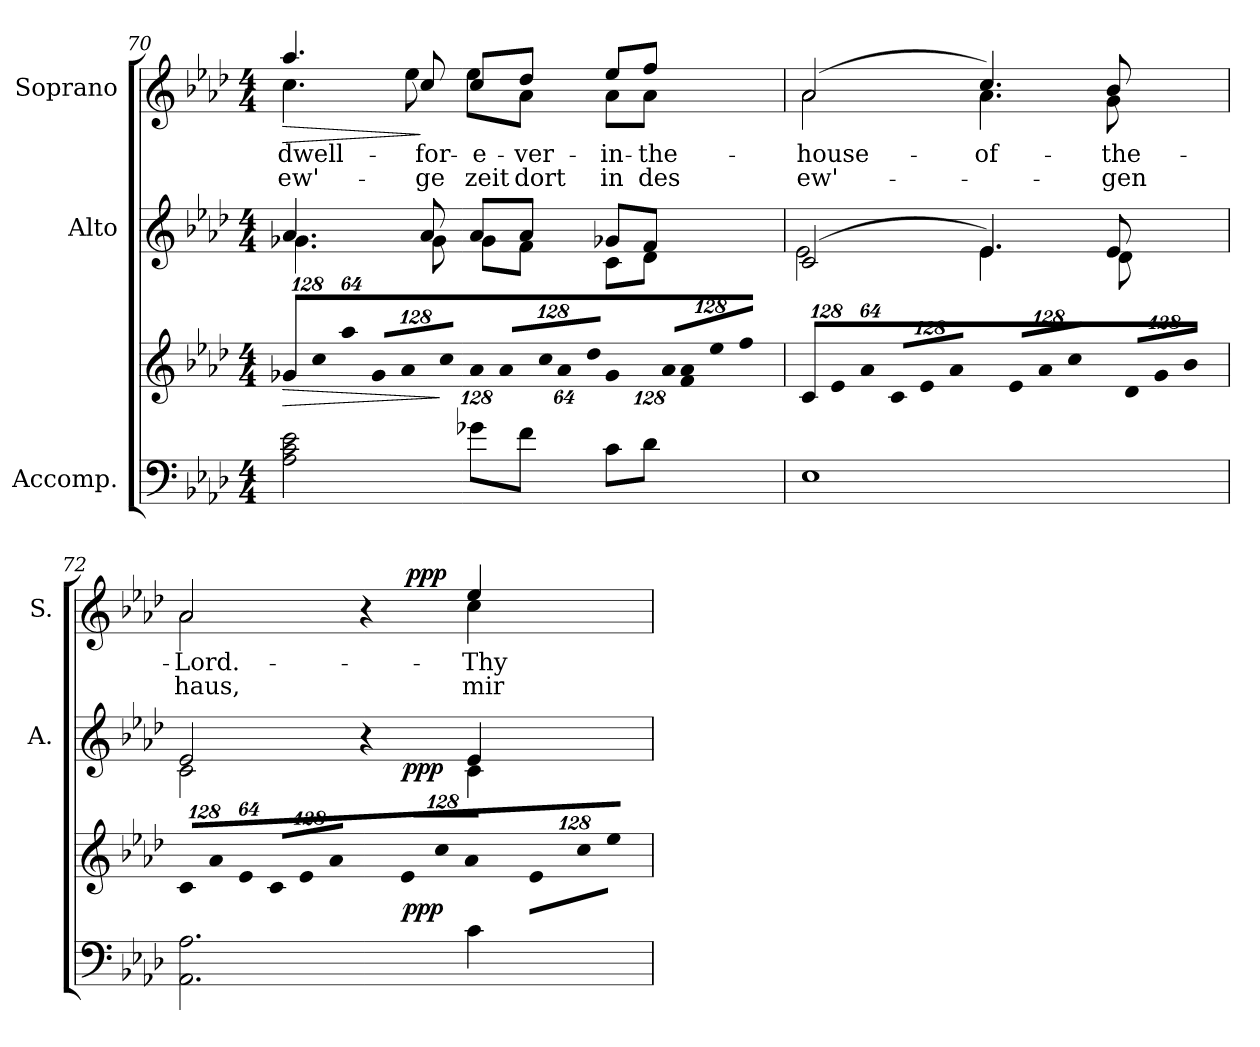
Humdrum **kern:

**kern	**kern	**dynam	**kern	**dynam	**kern	**text	**text	**dynam
*part3	*part3	*part3	*part2	*part2	*part1	*part1	*part1	*part1
*staff4	*staff3	*staff3/4	*staff2	*staff2	*staff1	*staff1	*staff1	*staff1
*I"Accomp.	*	*	*I"Alto	*	*I"Soprano	*	*	*
*	*	*	*I'A.	*	*I'S.	*	*	*
!!LO:LB:g=z
*clefF4	*clefG2	*	*clefG2	*	*clefG2	*	*	*
*k[b-e-a-d-]	*k[b-e-a-d-]	*	*k[b-e-a-d-]	*	*k[b-e-a-d-]	*	*	*
*A-:	*A-:	*	*A-:	*	*A-:	*	*	*
*M4/4	*M4/4	*	*M4/4	*	*M4/4	*	*	*
*	*Xbrackettup	*	*	*	*	*	*	*
=70	=70	=70	=70	=70	=70	=70	=70	=70
!	!LO:N:vis=8	!LO:HP:b	!	!	!	!	!	!
*	*^	*	*^	*	*	*	*	*
!	!	!	!	!	!	!	!	!LO:LY:b:color=#000000	!LO:LY:b:color=#000000	!LO:HP:b
*	*	*	*	*	*	*	*^	*	*	*
2A-i\ 2ci 2e-i	1024%85g-Xi\L	2ryy	>	4.a-i/	4.g-Xi\	.	4.aa-i/	4.cci\	-dwell-	ew'-	>
!	!LO:N:vis=8	!	!	!	!	!	!	!	!	!	!
.	1024%85cci\	.	.	.	.	.	.	.	.	.	.
!	!LO:N:vis=8	!	!	!	!	!	!	!	!	!	!
.	512%43aa-i\J	.	.	.	.	.	.	.	.	.	.
!	!LO:N:vis=8	!	!	!	!	!	!	!	!	!	!
.	1024%85g-i/L	.	.	.	.	.	.	.	.	.	.
!	!LO:N:vis=8	!	!	!	!	!	!	!	!	!	!
.	1024%85a-i/	.	.	.	.	.	.	.	.	.	.
!	!	!	!	!	!	!	!	!	!LO:LY:b:color=#000000	!LO:LY:b:color=#000000	!
.	.	.	.	8a-i/	8g-i\	.	8cci/	8ee-i\	-for-	-ge	]
!	!LO:N:vis=8	!	!	!	!	!	!	!	!	!	!
.	512%43cci/J	.	]	.	.	.	.	.	.	.	.
!	!LO:N:vis=8	!LO:N:vis=4	!	!	!	!	!	!	!	!	!
!	!	!	!	!	!	!	!	!	!LO:LY:b:color=#000000	!LO:LY:b:color=#000000	!
8g-Xi\L	1024%85a-i/L	512%85a-i\	.	8a-i/L	8g-i\L	.	8cci/L	8ee-i\L	-e-	zeit	.
!	!LO:N:vis=8	!	!	!	!	!	!	!	!	!	!
.	1024%85cci/	.	.	.	.	.	.	.	.	.	.
!	!	!	!	!	!	!	!	!	!LO:LY:b:color=#000000	!LO:LY:b:color=#000000	!
8fi\J	.	.	.	8a-i/J	8fi\J	.	8dd-i/J	8a-i\J	-ver-	dort	.
!	!LO:N:vis=8	!LO:N:vis=8	!	!	!	!	!	!	!	!	!
.	512%43dd-i/J	512%43a-i\	.	.	.	.	.	.	.	.	.
!	!LO:N:vis=8	!LO:N:vis=4	!	!	!	!	!	!	!	!	!
!	!	!	!	!	!	!	!	!	!LO:LY:b:color=#000000	!LO:LY:b:color=#000000	!
8ci\L	1024%85a-i/L	512%85g-i\	.	8g-Xi/L	8ci\L	.	8ee-i/L	8a-i\L	-in-	in	.
!	!LO:N:vis=8	!	!	!	!	!	!	!	!	!	!
.	1024%85ee-i/	.	.	.	.	.	.	.	.	.	.
!	!	!	!	!	!	!	!	!	!LO:LY:b:color=#000000	!LO:LY:b:color=#000000	!
8d-i\J	.	.	.	8fi/J	8d-i\J	.	8ffi/J	8a-i\J	-the-	des	.
!	!LO:N:vis=8	!LO:N:vis=8	!	!	!	!	!	!	!	!	!
.	512%43ffi/J	512%43fi\ 512%43a-i	.	.	.	.	.	.	.	.	.
=71	=71	=71	=71	=71	=71	=71	=71	=71	=71	=71	=71
!	!LO:N:vis=8	!	!	!	!	!	!	!	!	!	!
*	*v	*v	*	*	*	*	*	*	*	*	*
*	*^	*	*	*	*	*	*	*	*	*
!	!	!	!	!	!	!	!	!	!LO:LY:b:color=#000000	!LO:LY:b:color=#000000	!
*	*v	*v	*	*	*	*	*	*	*	*	*
1E-i	1024%85ci/L	.	(2ci/	2e-i\	.	(2a-i/	2a-i\	-house-	ew'-	.
!	!LO:N:vis=8	!	!	!	!	!	!	!	!	!
.	1024%85e-i/	.	.	.	.	.	.	.	.	.
!	!LO:N:vis=8	!	!	!	!	!	!	!	!	!
.	512%43a-i/J	.	.	.	.	.	.	.	.	.
!	!LO:N:vis=8	!	!	!	!	!	!	!	!	!
.	1024%85ci/L	.	.	.	.	.	.	.	.	.
!	!LO:N:vis=8	!	!	!	!	!	!	!	!	!
.	1024%85e-i/	.	.	.	.	.	.	.	.	.
!	!LO:N:vis=8	!	!	!	!	!	!	!	!	!
.	512%43a-i/J	.	.	.	.	.	.	.	.	.
!	!LO:N:vis=8	!	!	!	!	!	!	!	!	!
!	!	!	!	!	!	!	!	!LO:LY:b:color=#000000	!	!
.	1024%85e-i/L	.	4.e-i/)	4.e-i\	.	4.cci/)	4.a-i\	-of-	.	.
!	!LO:N:vis=8	!	!	!	!	!	!	!	!	!
.	1024%85a-i/	.	.	.	.	.	.	.	.	.
!	!LO:N:vis=8	!	!	!	!	!	!	!	!	!
.	512%43cci/J	.	.	.	.	.	.	.	.	.
!	!LO:N:vis=8	!	!	!	!	!	!	!	!	!
.	1024%85d-i/L	.	.	.	.	.	.	.	.	.
!	!LO:N:vis=8	!	!	!	!	!	!	!	!	!
.	1024%85gi/	.	.	.	.	.	.	.	.	.
!	!	!	!	!	!	!	!	!LO:LY:b:color=#000000	!LO:LY:b:color=#000000	!
.	.	.	8e-i/	8d-i\	.	8b-i/	8gi\	-the-	-gen	.
!	!LO:N:vis=8	!	!	!	!	!	!	!	!	!
.	512%43b-i/J	.	.	.	.	.	.	.	.	.
*	*	*	*v	*v	*	*	*	*	*	*
*	*	*	*	*	*v	*v	*	*	*
=72	=72	=72	=72	=72	=72	=72	=72	=72
!	!LO:N:vis=8	!	!	!	!	!	!	!
*	*	*	*^	*	*	*	*	*
!	!	!	!	!	!	!	!LO:LY:b:color=#000000	!LO:LY:b:color=#000000	!
*^	*	*	*	*^	*	*^	*	*	*
*	*	*	*	*	*	*	*	*	*^	*	*	*
2.AA-i\ 2.A-i	2ryy	1024%85ci/L	.	2e-i/	2ci\	2ryy	.	2a-i/	2a-i\	2ryy	-Lord.-	haus,	.
!	!	!LO:N:vis=8	!	!	!	!	!	!	!	!	!	!	!
.	.	1024%85a-i/	.	.	.	.	.	.	.	.	.	.	.
!	!	!LO:N:vis=8	!	!	!	!	!	!	!	!	!	!	!
.	.	512%43e-i/J	.	.	.	.	.	.	.	.	.	.	.
!	!	!LO:N:vis=8	!	!	!	!	!	!	!	!	!	!	!
.	.	1024%85ci/L	.	.	.	.	.	.	.	.	.	.	.
!	!	!LO:N:vis=8	!	!	!	!	!	!	!	!	!	!	!
.	.	1024%85e-i/	.	.	.	.	.	.	.	.	.	.	.
!	!	!LO:N:vis=8	!	!	!	!	!	!	!	!	!	!	!
.	.	512%43a-i/J	.	.	.	.	.	.	.	.	.	.	.
!	!	!LO:N:vis=8	!	!	!	!	!	!	!	!	!	!	!
.	16ryy	1024%85e-i/L	.	4r	4ryy	16ryy	.	4r	4ryy	16ryy	.	.	.
.	64ryy	.	.	.	.	64ryy	.	.	.	64.ryy	.	.	.
.	256ryy	.	.	.	.	256ryy	.	.	.	.	.	.	.
.	1024ryy	.	.	.	.	1024ryy	.	.	.	.	.	.	.
!	!	!LO:N:vis=8	!	!	!	!	!	!	!	!	!	!	!
.	4ryy	1024%85cci/	ppp	.	.	4ryy	ppp	.	.	.	.	.	.
.	.	.	.	.	.	.	.	.	.	4ryy	.	.	ppp
!	!	!LO:N:vis=8	!	!	!	!	!	!	!	!	!	!	!
.	.	512%43a-i/J	.	.	.	.	.	.	.	.	.	.	.
!	!	!LO:N:vis=8	!	!	!	!	!	!	!	!	!	!	!
!	!	!	!	!	!	!	!	!	!	!	!LO:LY:b:color=#000000	!LO:LY:b:color=#000000	!
4ci\	.	1024%85e-i\L	.	4e-i/	4ci\	.	.	4ee-i/	4cci\	.	-Thy-	mir	.
!	!	!LO:N:vis=8	!	!	!	!	!	!	!	!	!	!	!
.	8ryy	1024%85cci\	.	.	.	8ryy	.	.	.	.	.	.	.
.	.	.	.	.	.	.	.	.	.	8ryy	.	.	.
!	!	!LO:N:vis=8	!	!	!	!	!	!	!	!	!	!	!
.	.	512%43ee-i\J	.	.	.	.	.	.	.	.	.	.	.
.	32ryy	.	.	.	.	32ryy	.	.	.	.	.	.	.
.	.	.	.	.	.	.	.	.	.	32ryy	.	.	.
.	128ryy	.	.	.	.	128ryy	.	.	.	.	.	.	.
.	.	.	.	.	.	.	.	.	.	128ryy	.	.	.
.	512.ryy	.	.	.	.	512.ryy	.	.	.	.	.	.	.
*	*	*	*	*v	*v	*v	*	*	*	*	*	*	*
*v	*v	*	*	*	*	*v	*v	*v	*	*	*
=	=	=	=	=	=	=	=	=
*-	*-	*-	*-	*-	*-	*-	*-	*-
